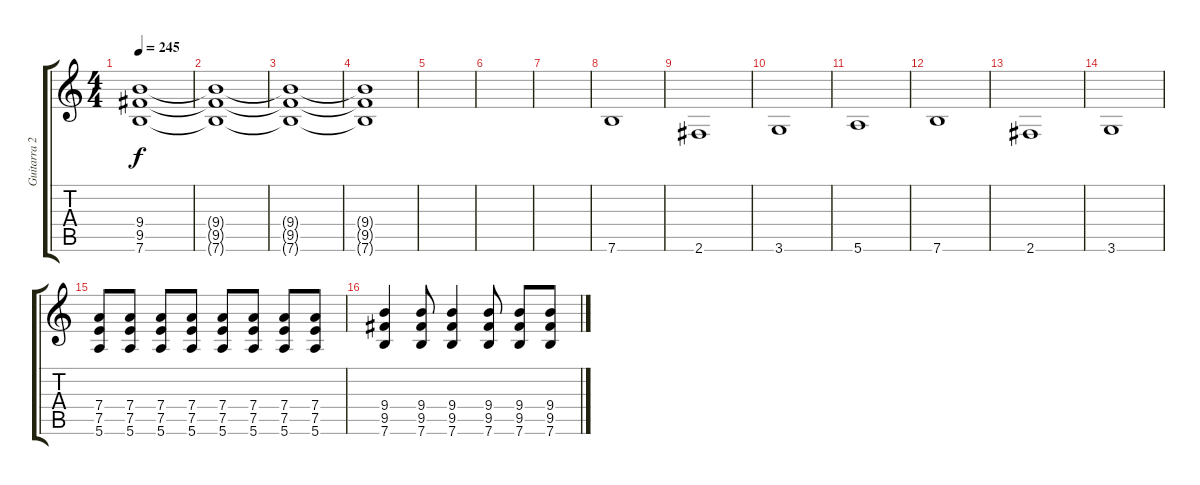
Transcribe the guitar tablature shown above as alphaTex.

\track ("Guitarra 2" "Guitarra 2") {instrument distortionguitar}
\staff {score tabs}
\tuning (E4 B3 G3 D3 A2 E2) {hide}
\ts (4 4)
\tempo 245
\clef g2
\ks c
(9.4{t} 9.5{t} 7.6{t}).1{dy f} |
(9.4{t} 9.5{t} 7.6{t}).1 |
(9.4{t} 9.5{t} 7.6{t}).1 |
(9.4{t} 9.5{t} 7.6{t}).1 |
|
|
|
7.6.1 |
2.6.1 |
3.6.1 |
5.6.1 |
7.6.1 |
2.6.1 |
3.6.1 |
(7.4 7.5 5.6).8 (7.4 7.5 5.6).8 (7.4 7.5 5.6).8 (7.4 7.5 5.6).8 (7.4 7.5 5.6).8 (7.4 7.5 5.6).8 (7.4 7.5 5.6).8 (7.4 7.5 5.6).8 |
(9.4 9.5 7.6).4 (9.4 9.5 7.6).8 (9.4 9.5 7.6).4 (9.4 9.5 7.6).8 (9.4 9.5 7.6).8 (9.4 9.5 7.6).8
